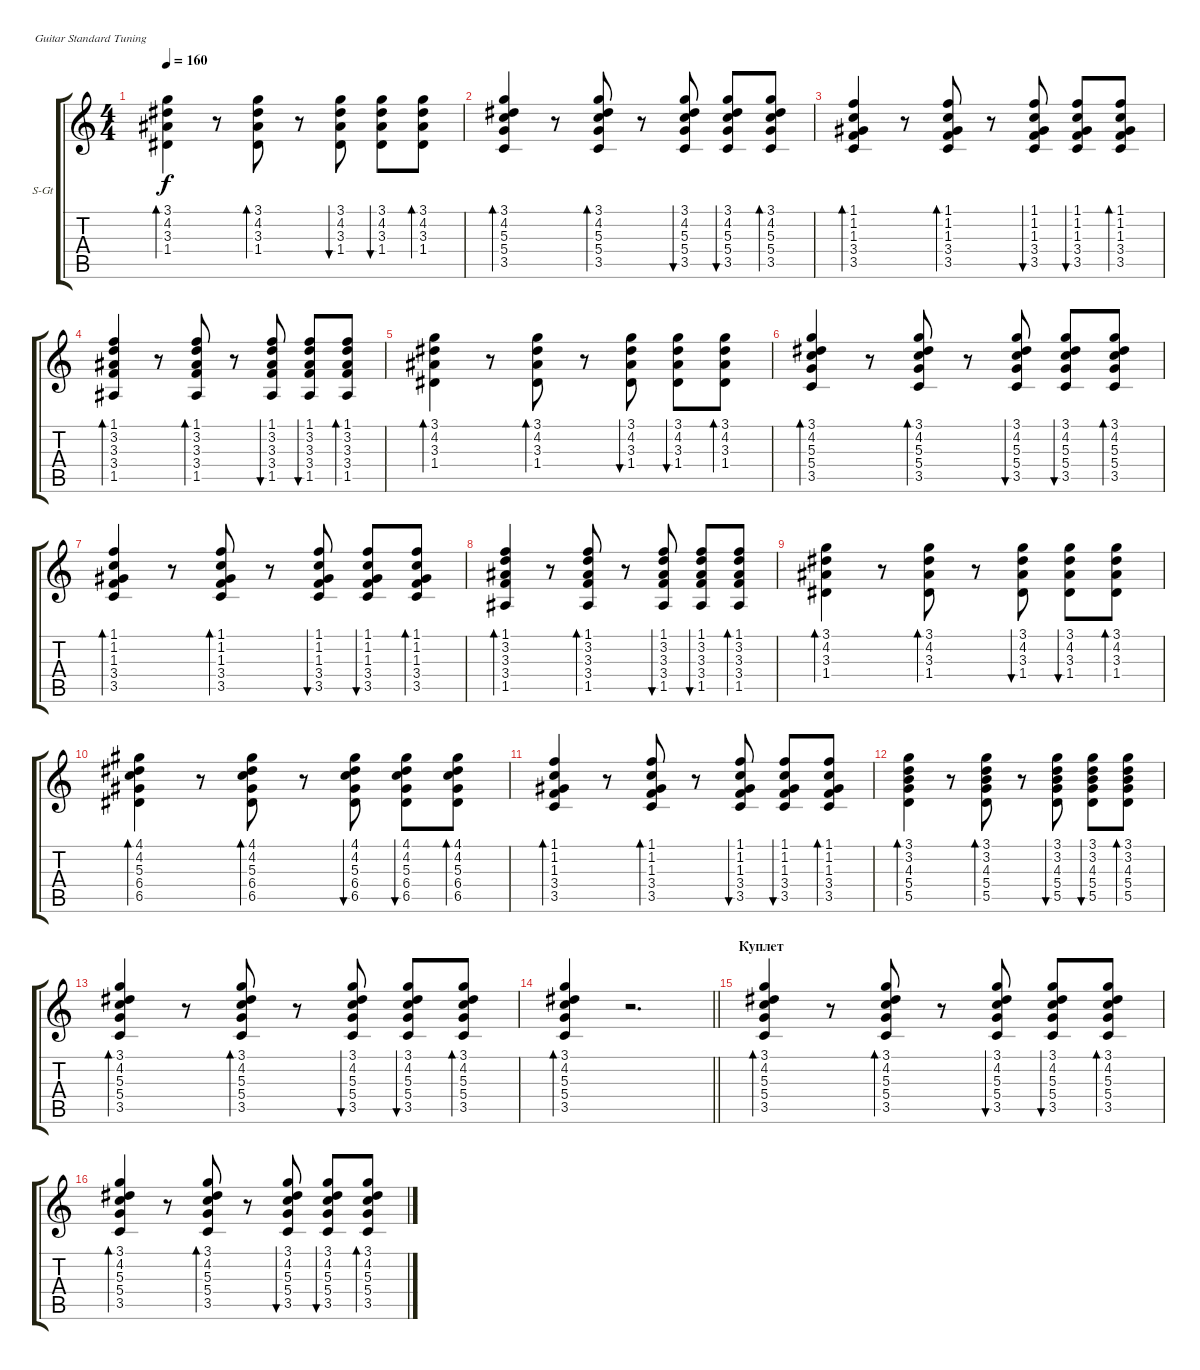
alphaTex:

\bracketExtendMode groupsimilarinstruments
\firstSystemTrackNameOrientation horizontal
\otherSystemsTrackNameOrientation horizontal
\track ("Гитара Хоя" "S-Gt") {instrument acousticguitarsteel}
\staff {score tabs}
\tuning (E4 B3 G3 D3 A2 E2)
\ts (4 4)
\tempo 160
\clef g2
\ks c
(3.1 4.2 3.3 1.4).4{bd 60 dy f} r.8 (3.1 4.2 3.3 1.4).8{bd 60} r.8 (3.1 4.2 3.3 1.4).8{bu 60} (3.1 4.2 3.3 1.4).8{bu 60} (3.1 4.2 3.3 1.4).8{bd 60} |
(3.1 4.2 5.3 5.4 3.5).4{bd 60} r.8 (3.1 4.2 5.3 5.4 3.5).8{bd 60} r.8 (3.1 4.2 5.3 5.4 3.5).8{bu 60} (3.1 4.2 5.3 5.4 3.5).8{bu 60} (3.1 4.2 5.3 5.4 3.5).8{bd 60} |
(1.1 1.2 1.3 3.4 3.5).4{bd 60} r.8 (1.1 1.2 1.3 3.4 3.5).8{bd 60} r.8 (1.1 1.2 1.3 3.4 3.5).8{bu 60} (1.1 1.2 1.3 3.4 3.5).8{bu 60} (1.1 1.2 1.3 3.4 3.5).8{bd 60} |
(1.1 3.2 3.3 3.4 1.5).4{bd 60} r.8 (1.1 3.2 3.3 3.4 1.5).8{bd 60} r.8 (1.1 3.2 3.3 3.4 1.5).8{bu 60} (1.1 3.2 3.3 3.4 1.5).8{bu 60} (1.1 3.2 3.3 3.4 1.5).8{bd 60} |
(3.1 4.2 3.3 1.4).4{bd 60} r.8 (3.1 4.2 3.3 1.4).8{bd 60} r.8 (3.1 4.2 3.3 1.4).8{bu 60} (3.1 4.2 3.3 1.4).8{bu 60} (3.1 4.2 3.3 1.4).8{bd 60} |
(3.1 4.2 5.3 5.4 3.5).4{bd 60} r.8 (3.1 4.2 5.3 5.4 3.5).8{bd 60} r.8 (3.1 4.2 5.3 5.4 3.5).8{bu 60} (3.1 4.2 5.3 5.4 3.5).8{bu 60} (3.1 4.2 5.3 5.4 3.5).8{bd 60} |
(1.1 1.2 1.3 3.4 3.5).4{bd 60} r.8 (1.1 1.2 1.3 3.4 3.5).8{bd 60} r.8 (1.1 1.2 1.3 3.4 3.5).8{bu 60} (1.1 1.2 1.3 3.4 3.5).8{bu 60} (1.1 1.2 1.3 3.4 3.5).8{bd 60} |
(1.1 3.2 3.3 3.4 1.5).4{bd 60} r.8 (1.1 3.2 3.3 3.4 1.5).8{bd 60} r.8 (1.1 3.2 3.3 3.4 1.5).8{bu 60} (1.1 3.2 3.3 3.4 1.5).8{bu 60} (1.1 3.2 3.3 3.4 1.5).8{bd 60} |
(3.1 4.2 3.3 1.4).4{bd 60} r.8 (3.1 4.2 3.3 1.4).8{bd 60} r.8 (3.1 4.2 3.3 1.4).8{bu 60} (3.1 4.2 3.3 1.4).8{bu 60} (3.1 4.2 3.3 1.4).8{bd 60} |
(4.1 4.2 5.3 6.4 6.5).4{bd 60} r.8 (4.1 4.2 5.3 6.4 6.5).8{bd 60} r.8 (4.1 4.2 5.3 6.4 6.5).8{bu 60} (4.1 4.2 5.3 6.4 6.5).8{bu 60} (4.1 4.2 5.3 6.4 6.5).8{bd 60} |
(1.1 1.2 1.3 3.4 3.5).4{bd 60} r.8 (1.1 1.2 1.3 3.4 3.5).8{bd 60} r.8 (1.1 1.2 1.3 3.4 3.5).8{bu 60} (1.1 1.2 1.3 3.4 3.5).8{bu 60} (1.1 1.2 1.3 3.4 3.5).8{bd 60} |
(3.1 3.2 4.3 5.4 5.5).4{bd 60} r.8 (3.1 3.2 4.3 5.4 5.5).8{bd 60} r.8 (3.1 3.2 4.3 5.4 5.5).8{bu 60} (3.1 3.2 4.3 5.4 5.5).8{bu 60} (3.1 3.2 4.3 5.4 5.5).8{bd 60} |
(3.1 4.2 5.3 5.4 3.5).4{bd 60} r.8 (3.1 4.2 5.3 5.4 3.5).8{bd 60} r.8 (3.1 4.2 5.3 5.4 3.5).8{bu 60} (3.1 4.2 5.3 5.4 3.5).8{bu 60} (3.1 4.2 5.3 5.4 3.5).8{bd 60} |
\barLineRight lightlight
(3.1 4.2 5.3 5.4 3.5).4{bd 60} r.2{d} |
\section ("" "Куплет")
(3.1 4.2 5.3 5.4 3.5).4{bd 60} r.8 (3.1 4.2 5.3 5.4 3.5).8{bd 60} r.8 (3.1 4.2 5.3 5.4 3.5).8{bu 60} (3.1 4.2 5.3 5.4 3.5).8{bu 60} (3.1 4.2 5.3 5.4 3.5).8{bd 60} |
(3.1 4.2 5.3 5.4 3.5).4{bd 60} r.8 (3.1 4.2 5.3 5.4 3.5).8{bd 60} r.8 (3.1 4.2 5.3 5.4 3.5).8{bu 60} (3.1 4.2 5.3 5.4 3.5).8{bu 60} (3.1 4.2 5.3 5.4 3.5).8{bd 60}
